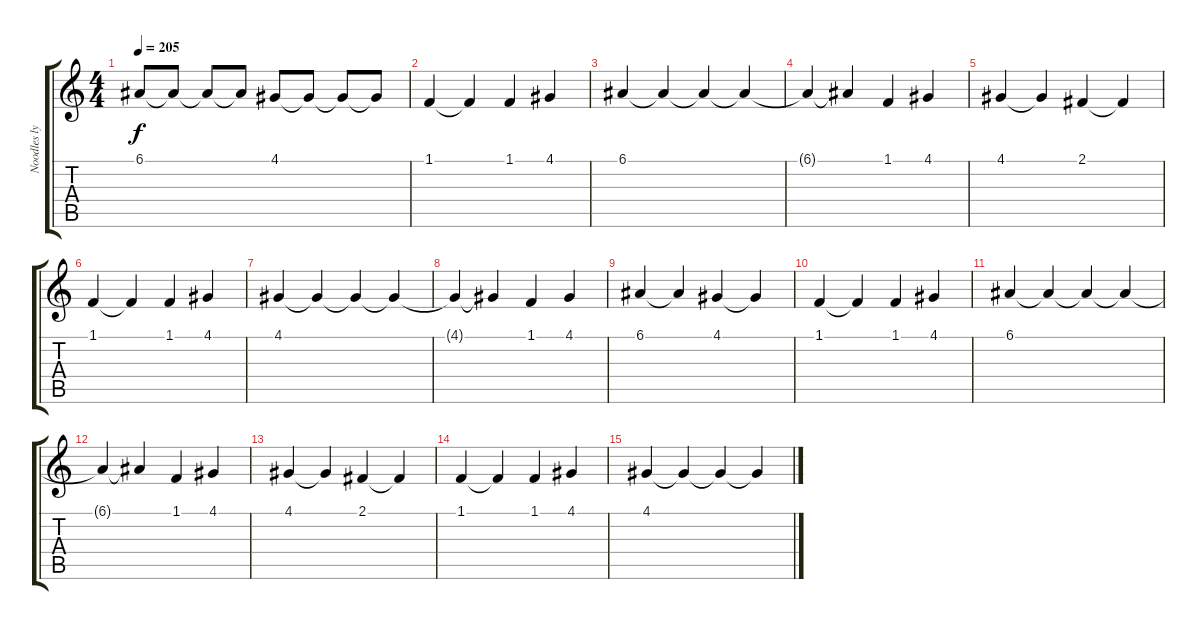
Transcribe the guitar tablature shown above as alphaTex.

\track ("Noodles lyrics" "Noodles ly") {instrument tenorsax}
\staff {score tabs}
\tuning (E4 B3 G3 D3 A2 E2) {hide}
\ts (4 4)
\tempo 205
\clef g2
\ks c
6.1.8{dy f} 6.1{t}.8 6.1{t}.8 6.1{t}.8 4.1.8 4.1{t}.8 4.1{t}.8 4.1{t}.8 |
1.1.4 1.1{t}.4 1.1.4 4.1.4 |
6.1.4 6.1{t}.4 6.1{t}.4 6.1{t}.4 |
6.1{t}.4 6.1{t}.4 1.1.4 4.1.4 |
4.1.4 4.1{t}.4 2.1.4 2.1{t}.4 |
1.1.4 1.1{t}.4 1.1.4 4.1.4 |
4.1.4 4.1{t}.4 4.1{t}.4 4.1{t}.4 |
4.1{t}.4 4.1{t}.4 1.1.4 4.1.4 |
6.1.4 6.1{t}.4 4.1.4 4.1{t}.4 |
1.1.4 1.1{t}.4 1.1.4 4.1.4 |
6.1.4 6.1{t}.4 6.1{t}.4 6.1{t}.4 |
6.1{t}.4 6.1{t}.4 1.1.4 4.1.4 |
4.1.4 4.1{t}.4 2.1.4 2.1{t}.4 |
1.1.4 1.1{t}.4 1.1.4 4.1.4 |
4.1.4 4.1{t}.4 4.1{t}.4 4.1{t}.4
